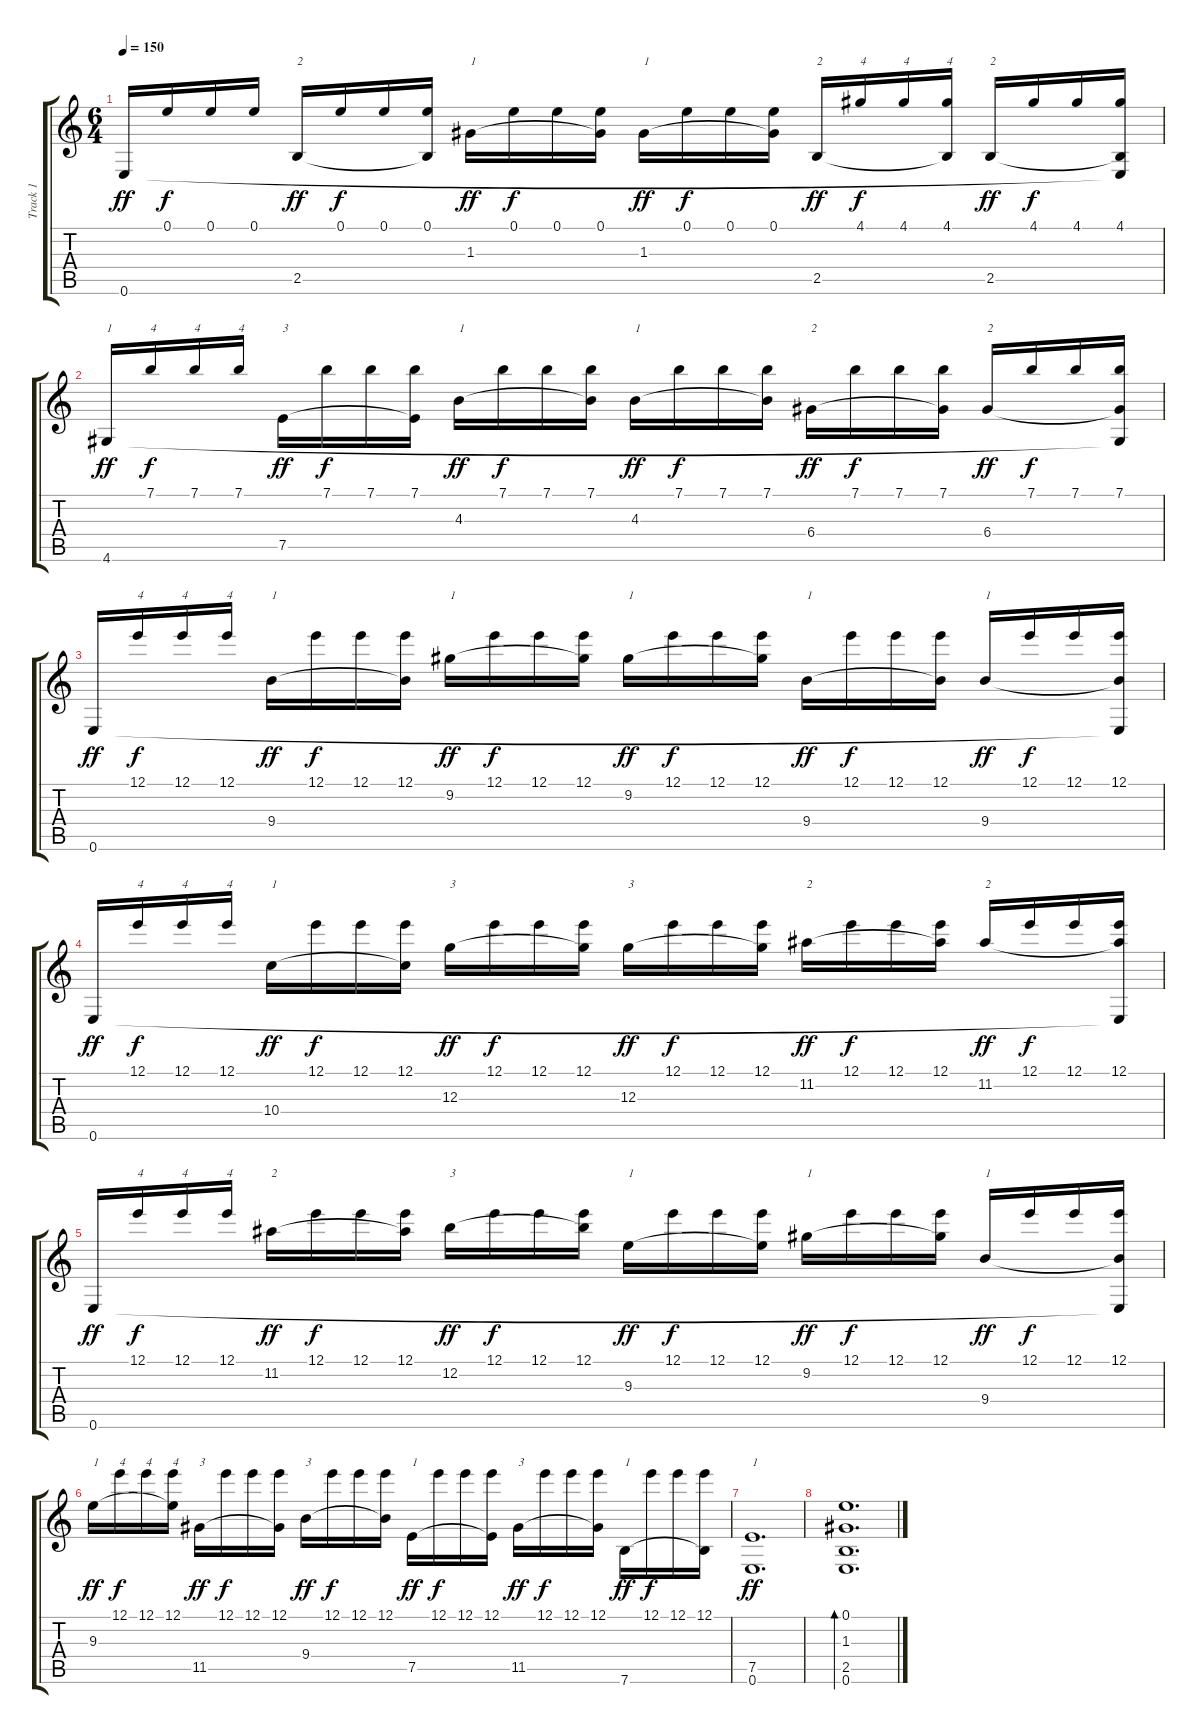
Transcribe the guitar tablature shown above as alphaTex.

\track ("Track 1" "Track 1") {instrument acousticguitarnylon}
\staff {score tabs}
\tuning (E4 B3 G3 D3 A2 E2) {hide}
\ts (6 4)
\tempo 150
\clef g2
\ks c
0.6.16{dy ff} 0.1.16{dy f} 0.1.16 0.1.16 2.5.16{txt "2" dy ff} 0.1.16{dy f} 0.1.16 (0.1 2.5{t}).16 1.3.16{txt "1" dy ff} 0.1.16{dy f} 0.1.16 (0.1 1.3{t}).16 1.3.16{txt "1" dy ff} 0.1.16{dy f} 0.1.16 (0.1 1.3{t}).16 2.5.16{txt "2" dy ff} 4.1.16{txt "4" dy f} 4.1.16{txt "4"} (4.1 2.5{t}).16{txt "4"} 2.5.16{txt "2" dy ff} 4.1.16{dy f} 4.1.16 (4.1 2.5{t} 0.6{t}).16 |
4.6.16{txt "1" dy ff} 7.1.16{txt "4" dy f} 7.1.16{txt "4"} 7.1.16{txt "4"} 7.5.16{txt "3" dy ff} 7.1.16{dy f} 7.1.16 (7.1 7.5{t}).16 4.3.16{txt "1" dy ff} 7.1.16{dy f} 7.1.16 (7.1 4.3{t}).16 4.3.16{txt "1" dy ff} 7.1.16{dy f} 7.1.16 (7.1 4.3{t}).16 6.4.16{txt "2" dy ff} 7.1.16{dy f} 7.1.16 (7.1 6.4{t}).16 6.4.16{txt "2" dy ff} 7.1.16{dy f} 7.1.16 (7.1 6.4{t} 4.6{t}).16 |
0.6.16{dy ff} 12.1.16{txt "4" dy f} 12.1.16{txt "4"} 12.1.16{txt "4"} 9.4.16{txt "1" dy ff} 12.1.16{dy f} 12.1.16 (12.1 9.4{t}).16 9.2.16{txt "1" dy ff} 12.1.16{dy f} 12.1.16 (12.1 9.2{t}).16 9.2.16{txt "1" dy ff} 12.1.16{dy f} 12.1.16 (12.1 9.2{t}).16 9.4.16{txt "1" dy ff} 12.1.16{dy f} 12.1.16 (12.1 9.4{t}).16 9.4.16{txt "1" dy ff} 12.1.16{dy f} 12.1.16 (12.1 9.4{t} 0.6{t}).16 |
0.6.16{dy ff} 12.1.16{txt "4" dy f} 12.1.16{txt "4"} 12.1.16{txt "4"} 10.4.16{txt "1" dy ff} 12.1.16{dy f} 12.1.16 (12.1 10.4{t}).16 12.3.16{txt "3" dy ff} 12.1.16{dy f} 12.1.16 (12.1 12.3{t}).16 12.3.16{txt "3" dy ff} 12.1.16{dy f} 12.1.16 (12.1 12.3{t}).16 11.2.16{txt "2" dy ff} 12.1.16{dy f} 12.1.16 (12.1 11.2{t}).16 11.2.16{txt "2" dy ff} 12.1.16{dy f} 12.1.16 (12.1 11.2{t} 0.6{t}).16 |
0.6.16{dy ff} 12.1.16{txt "4" dy f} 12.1.16{txt "4"} 12.1.16{txt "4"} 11.2.16{txt "2" dy ff} 12.1.16{dy f} 12.1.16 (12.1 11.2{t}).16 12.2.16{txt "3" dy ff} 12.1.16{dy f} 12.1.16 (12.1 12.2{t}).16 9.3.16{txt "1" dy ff} 12.1.16{dy f} 12.1.16 (12.1 9.3{t}).16 9.2.16{txt "1" dy ff} 12.1.16{dy f} 12.1.16 (12.1 9.2{t}).16 9.4.16{txt "1" dy ff} 12.1.16{dy f} 12.1.16 (12.1 9.4{t} 0.6{t}).16 |
9.3.16{txt "1" dy ff} 12.1.16{txt "4" dy f} 12.1.16{txt "4"} (12.1 9.3{t}).16{txt "4"} 11.5.16{txt "3" dy ff} 12.1.16{dy f} 12.1.16 (12.1 11.5{t}).16 9.4.16{txt "3" dy ff} 12.1.16{dy f} 12.1.16 (12.1 9.4{t}).16 7.5.16{txt "1" dy ff} 12.1.16{dy f} 12.1.16 (12.1 7.5{t}).16 11.5.16{txt "3" dy ff} 12.1.16{dy f} 12.1.16 (12.1 11.5{t}).16 7.6.16{txt "1" dy ff} 12.1.16{dy f} 12.1.16 (12.1 7.6{t}).16 |
(7.5 0.6).1{d txt "1" dy ff} |
(0.1 1.3 2.5 0.6).1{d bd 480}
